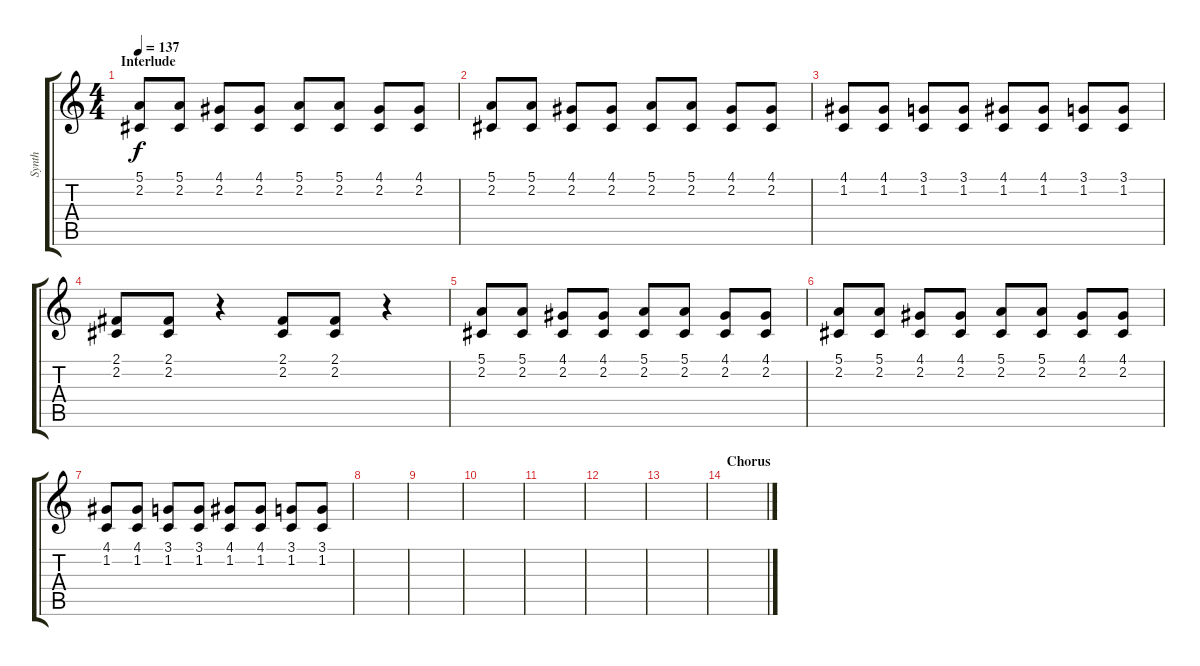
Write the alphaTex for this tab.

\track ("Synth" "Synth") {instrument stringensemble1}
\staff {score tabs}
\tuning (E4 B3 G3 D3 A2 E2) {hide}
\ts (4 4)
\section ("" "Interlude")
\tempo 137
\clef g2
\ks c
(5.1 2.2).8{dy f} (5.1 2.2).8 (4.1 2.2).8 (4.1 2.2).8 (5.1 2.2).8 (5.1 2.2).8 (4.1 2.2).8 (4.1 2.2).8 |
(5.1 2.2).8 (5.1 2.2).8 (4.1 2.2).8 (4.1 2.2).8 (5.1 2.2).8 (5.1 2.2).8 (4.1 2.2).8 (4.1 2.2).8 |
(4.1 1.2).8 (4.1 1.2).8 (3.1 1.2).8 (3.1 1.2).8 (4.1 1.2).8 (4.1 1.2).8 (3.1 1.2).8 (3.1 1.2).8 |
(2.1 2.2).8 (2.1 2.2).8 r.4 (2.1 2.2).8 (2.1 2.2).8 r.4 |
(5.1 2.2).8 (5.1 2.2).8 (4.1 2.2).8 (4.1 2.2).8 (5.1 2.2).8 (5.1 2.2).8 (4.1 2.2).8 (4.1 2.2).8 |
(5.1 2.2).8 (5.1 2.2).8 (4.1 2.2).8 (4.1 2.2).8 (5.1 2.2).8 (5.1 2.2).8 (4.1 2.2).8 (4.1 2.2).8 |
(4.1 1.2).8 (4.1 1.2).8 (3.1 1.2).8 (3.1 1.2).8 (4.1 1.2).8 (4.1 1.2).8 (3.1 1.2).8 (3.1 1.2).8 |
|
|
|
|
|
|
\section ("" "Chorus")
